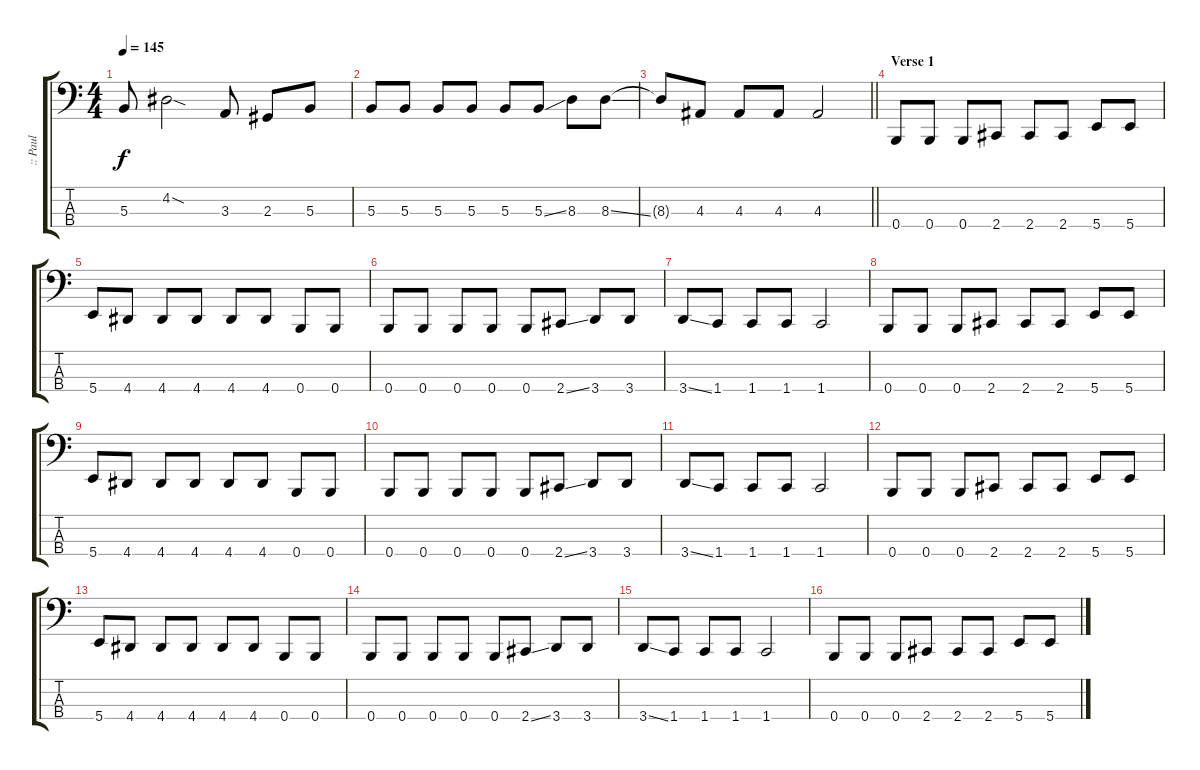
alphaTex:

\track ("   :: Paul Dedrick Gray #2 ::" "   :: Paul") {instrument electricbassfinger}
\staff {score tabs}
\tuning (E2 B1 Gb1 B0) {hide}
\ts (4 4)
\tempo 145
\clef f4
\ks c
5.3.8{dy f} 4.2{sod}.2 3.3.8 2.3.8 5.3.8 |
5.3.8 5.3.8 5.3.8 5.3.8 5.3.8 5.3{ss}.8 8.3.8 8.3{ss}.8 |
\barLineRight lightlight
8.3{t}.8 4.3.8 4.3.8 4.3.8 4.3.2 |
\section ("" "Verse 1")
0.4.8 0.4.8 0.4.8 2.4.8 2.4.8 2.4.8 5.4.8 5.4.8 |
5.4.8 4.4.8 4.4.8 4.4.8 4.4.8 4.4.8 0.4.8 0.4.8 |
0.4.8 0.4.8 0.4.8 0.4.8 0.4.8 2.4{ss}.8 3.4.8 3.4.8 |
3.4{ss}.8 1.4.8 1.4.8 1.4.8 1.4.2 |
0.4.8 0.4.8 0.4.8 2.4.8 2.4.8 2.4.8 5.4.8 5.4.8 |
5.4.8 4.4.8 4.4.8 4.4.8 4.4.8 4.4.8 0.4.8 0.4.8 |
0.4.8 0.4.8 0.4.8 0.4.8 0.4.8 2.4{ss}.8 3.4.8 3.4.8 |
3.4{ss}.8 1.4.8 1.4.8 1.4.8 1.4.2 |
0.4.8 0.4.8 0.4.8 2.4.8 2.4.8 2.4.8 5.4.8 5.4.8 |
5.4.8 4.4.8 4.4.8 4.4.8 4.4.8 4.4.8 0.4.8 0.4.8 |
0.4.8 0.4.8 0.4.8 0.4.8 0.4.8 2.4{ss}.8 3.4.8 3.4.8 |
3.4{ss}.8 1.4.8 1.4.8 1.4.8 1.4.2 |
0.4.8 0.4.8 0.4.8 2.4.8 2.4.8 2.4.8 5.4.8 5.4.8
